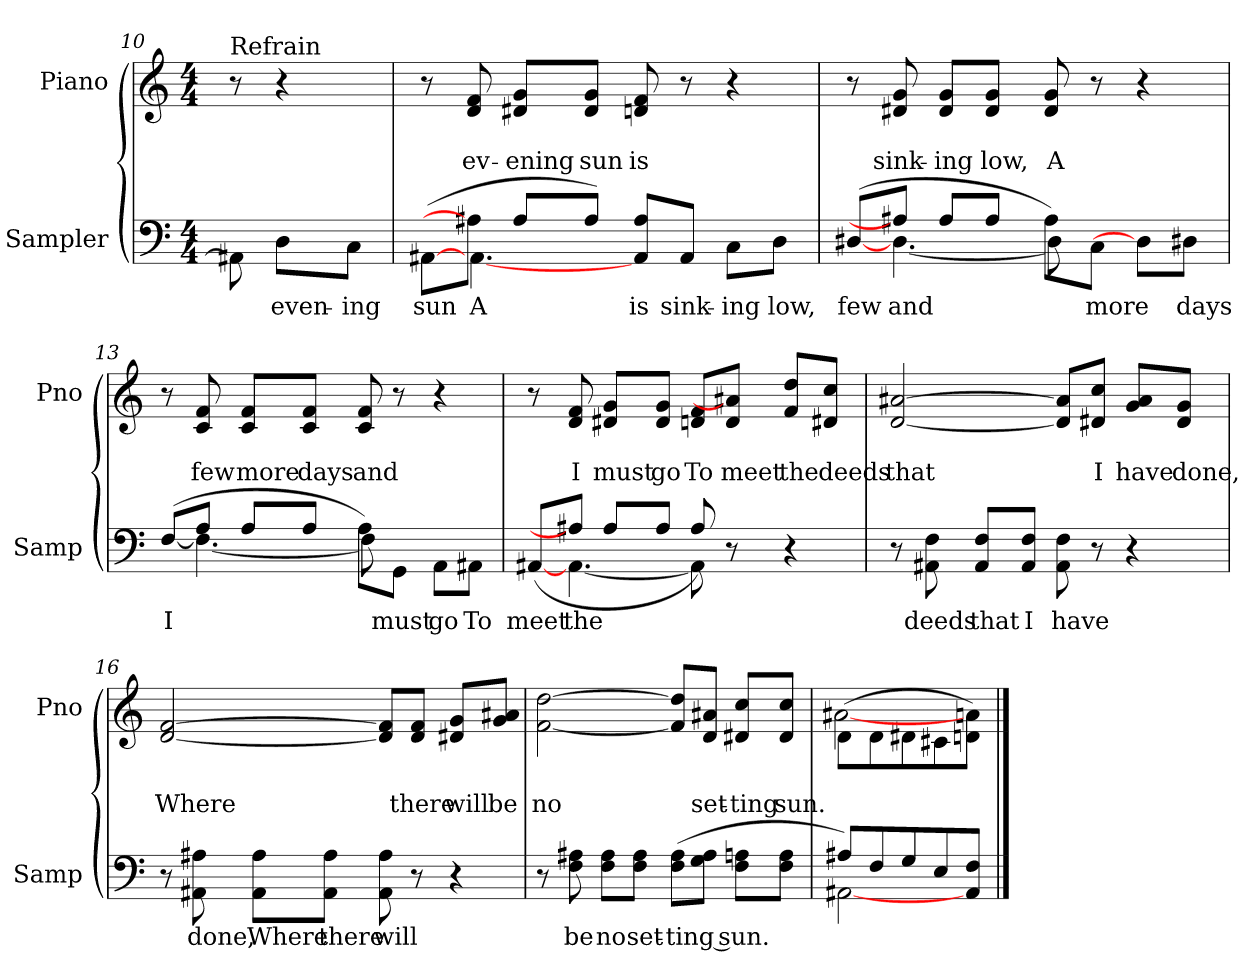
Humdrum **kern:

**kern	**text	**kern	**text	**text
*part2	*part2	*part1	*part1	*part1
*staff2	*staff2	*staff1	*staff1	*staff1
*I"Sampler	*	*I"Piano	*	*
*I'Samp	*	*I'Pno	*	*
*clefF4	*	*clefG2	*	*
*M4/4	*	*M4/4	*	*
=10	=10	=10	=10	=10
!	!	!LO:TX:t=Refrain	!	!
8AA#X\]	.	8r	.	.
8D\L	even-	4r	.	.
8C\J	-ing	.	.	.
=11	=11	=11	=11	=11
*^	*	*	*	*
([8AA#X\L	8ryy	sun	8r	.	.
8A#X\J]	[4.AA#	A	8d/ 8f/	.	ev-
8A#/L	.	.	8d#X/ 8g/L	.	-ening
8A#/J)	.	.	8d#/ 8g/J	.	sun
8AA#/ 8A#/L	2ryy	is	8dn/ 8f/	.	is
8AA#/J	.	sink-	8r	.	.
8C\L	.	-ing	4r	.	.
8D\J	.	low,	.	.	.
=12	=12	=12	=12	=12	=12
([8D#X/L	8ryy	few	8r	.	.
8A#X/J]	[4.D#	and	8d#X/ 8g/	.	sink-
8A#/L	.	.	8d#/ 8g/L	.	-ing
8A#/J	.	.	8d#/ 8g/J	.	low,
8A#\L)	8D#]	.	8d#/ 8g/	.	A
8C\J	4.ryy	more	8r	.	.
8Dn\L]	.	.	4r	.	.
8D#X\J	.	days	.	.	.
=13	=13	=13	=13	=13	=13
([8F/L	8ryy	I	8r	.	.
8A/J	4.F_	.	8c/ 8f/	.	few
8A/L	.	.	8c/ 8f/L	.	more
8A/J	.	.	8c/ 8f/J	.	days
8A\L)	8F]	.	8c/ 8f/	.	and
8GG\J	4.ryy	must	8r	.	.
8AA\L	.	go	4r	.	.
8AA#X\J	.	To	.	.	.
=14	=14	=14	=14	=14	=14
([8AA#X/L	8ryy	meet	8r	.	.
8A#X/J]	[4.AA#	the	8d/ 8f/	.	I
8A#/L	.	.	8d#X/ 8g/L	.	must
8A#/J	.	.	8d#/ 8g/J	.	go
8A#/)	8AA#]	.	8dn/ 8f/L	.	To
8r	4.ryy	.	8d/ 8a#X]/J	.	meet
4r	.	.	8f/ 8dd/L	.	the
.	.	.	8d#X/ 8cc/J	.	deeds
*v	*v	*	*	*	*
=15	=15	=15	=15	=15
8r	.	[2d/ [2a#X/	.	that
8AA#X\ 8F\	deeds	.	.	.
8AA#/ 8F/L	that	.	.	.
8AA#/ 8F/J	I	.	.	.
8AA#\ 8F\	have	8d]/ 8a#]/L	.	.
8r	.	8d#X/ 8cc/J	.	I
4r	.	8g/ 8a#/L	.	have
.	.	8d#/ 8g/J	.	done,
=16	=16	=16	=16	=16
8r	.	[2d/ [2f/	.	Where
8AA#X\ 8A#X\	done,	.	.	.
8AA#\ 8A#\L	Where	.	.	.
8AA#\ 8A#\J	there	.	.	.
8AA#\ 8A#\	will	8d]/ 8f]/L	.	.
8r	.	8d/ 8f/J	.	there
4r	.	8d#X/ 8g/L	.	will
.	.	8g/ 8a#X/J	.	be
=17	=17	=17	=17	=17
8r	.	[2f\ [2dd\	.	no
8F 8A#X	be	.	.	.
8F\ 8A#\L	no	.	.	.
8F\ 8A#\J	set-	.	.	.
(8F\ 8A#\L	-ting sun.	8f]/ 8dd]/L	.	.
8G\ 8A#\J	.	8d/ 8a#X/J	.	set-
8F\ 8An\L	.	8d#X/ 8cc/L	.	-ting
8F\ 8A\J	.	8d#/ 8cc/J	.	sun.
=18	=18	=18	=18	=18
*^	*	*^	*	*
8A#X/L)	[2AA#X	.	(8d\L	[2a#X	.	.
8F/J	.	.	8d\J	.	.	.
8G/L	.	.	8d#X\L	.	.	.
8E/J	.	.	8c#X\J	.	.	.
8AA#/ 8F/J	8ryy	.	8dn\ 8a\J)	8ryy	.	.
*v	*v	*	*	*	*	*
*	*	*v	*v	*	*
==	==	==	==	==
*-	*-	*-	*-	*-
